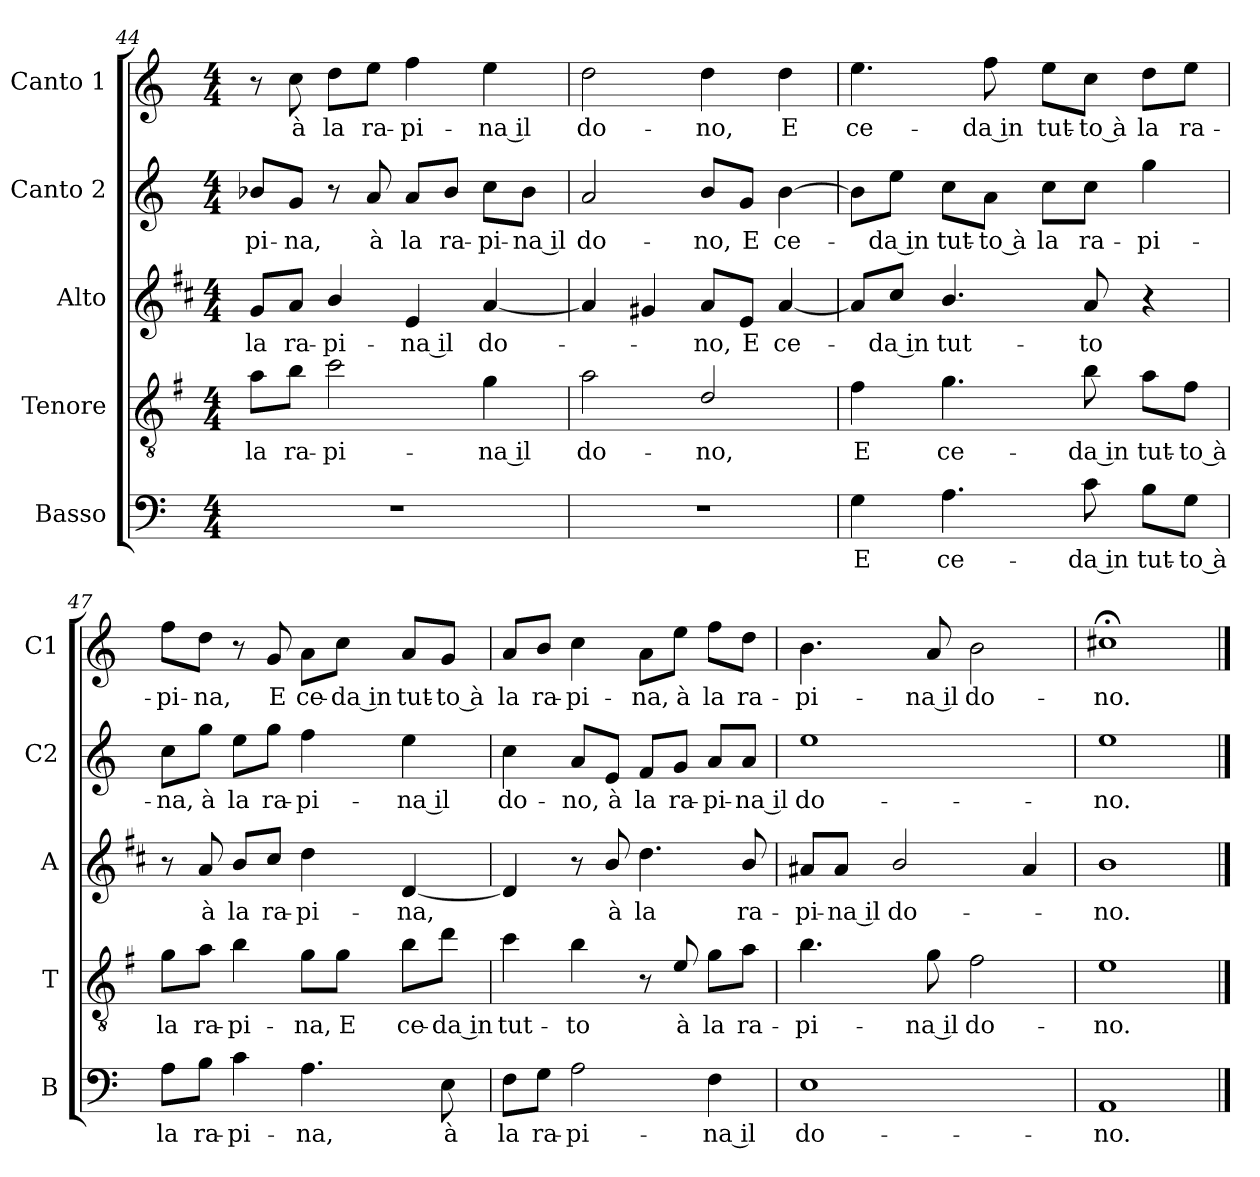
**kern	**text	**kern	**text	**kern	**text	**kern	**text	**kern	**text
*part5	*part5	*part4	*part4	*part3	*part3	*part2	*part2	*part1	*part1
*staff5	*staff5	*staff4	*staff4	*staff3	*staff3	*staff2	*staff2	*staff1	*staff1
*I"Basso	*	*I"Tenore	*	*I"Alto	*	*I"Canto 2	*	*I"Canto 1	*
*I'B	*	*I'T	*	*I'A	*	*I'C2	*	*I'C1	*
*clefF4	*	*clefGv2	*	*clefG2	*	*clefG2	*	*clefG2	*
*	*	*ITrd4c7	*	*ITrd1c2	*	*	*	*	*
*k[]	*	*k[]	*	*k[]	*	*k[]	*	*k[]	*
*C:	*	*C:	*	*C:	*	*C:	*	*C:	*
*M4/4	*	*M4/4	*	*M4/4	*	*M4/4	*	*M4/4	*
=44	=44	=44	=44	=44	=44	=44	=44	=44	=44
!	!	!	!LO:LY:b	!	!LO:LY:b	!	!LO:LY:b	!	!
1r	.	8d\L	la	8f/L	la	8b-X/L	-pi-	8r	.
!	!	!	!LO:LY:b	!	!LO:LY:b	!	!LO:LY:b	!	!LO:LY:b
.	.	8e\J	ra-	8g/J	ra-	8g/J	-na,	8cc\	à
!	!	!	!LO:LY:b	!	!LO:LY:b	!	!	!	!LO:LY:b
.	.	2f\	-pi-	4a/	-pi-	8r	.	8dd\L	la
!	!	!	!	!	!	!	!LO:LY:b	!	!LO:LY:b
.	.	.	.	.	.	8a/	à	8ee\J	ra-
!	!	!	!	!	!LO:LY:b	!	!LO:LY:b	!	!LO:LY:b
.	.	.	.	4d/	-na il	8a/L	la	4ff\	-pi-
!	!	!	!	!	!	!	!LO:LY:b	!	!
.	.	.	.	.	.	8b-/J	ra-	.	.
!	!	!	!LO:LY:b	!	!LO:LY:b	!	!LO:LY:b	!	!LO:LY:b
.	.	4c\	-na il	[4g/	do-	8cc\L	-pi-	4ee\	-na il
!	!	!	!	!	!	!	!LO:LY:b	!	!
.	.	.	.	.	.	8b-\J	-na il	.	.
=45	=45	=45	=45	=45	=45	=45	=45	=45	=45
!	!	!	!LO:LY:b	!	!	!	!LO:LY:b	!	!LO:LY:b
1r	.	2d\	do-	4g/]	.	2a/	do-	2dd\	do-
.	.	.	.	4f#X/	.	.	.	.	.
!	!	!	!LO:LY:b	!	!LO:LY:b	!	!LO:LY:b	!	!LO:LY:b
.	.	2G/	-no,	8g/L	-no,	8b/L	-no,	4dd\	-no,
!	!	!	!	!	!LO:LY:b	!	!LO:LY:b	!	!
.	.	.	.	8d/J	E	8g/J	E	.	.
!	!	!	!	!	!LO:LY:b	!	!LO:LY:b	!	!LO:LY:b
.	.	.	.	[4g/	ce-	[4b\	ce-	4dd\	E
=46	=46	=46	=46	=46	=46	=46	=46	=46	=46
!	!LO:LY:b	!	!LO:LY:b	!	!	!	!	!	!LO:LY:b
4G\	E	4B\	E	8g/L]	.	8b\L]	.	4.ee\	ce-
!	!	!	!	!	!LO:LY:b	!	!LO:LY:b	!	!
.	.	.	.	8b/J	-da in	8ee\J	-da in	.	.
!	!LO:LY:b	!	!LO:LY:b	!	!LO:LY:b	!	!LO:LY:b	!	!
4.A\	ce-	4.c\	ce-	4.a/	tut-	8cc\L	tut-	.	.
!	!	!	!	!	!	!	!LO:LY:b	!	!LO:LY:b
.	.	.	.	.	.	8a\J	-to à	8ff\	-da in
!	!	!	!	!	!	!	!LO:LY:b	!	!LO:LY:b
.	.	.	.	.	.	8cc\L	la	8ee\L	tut-
!	!LO:LY:b	!	!LO:LY:b	!	!LO:LY:b	!	!LO:LY:b	!	!LO:LY:b
8c\	-da in	8e\	-da in	8g/	-to	8cc\J	ra-	8cc\J	-to à
!	!LO:LY:b	!	!LO:LY:b	!	!	!	!LO:LY:b	!	!LO:LY:b
8B\L	tut-	8d\L	tut-	4r	.	4gg\	-pi-	8dd\L	la
!	!LO:LY:b	!	!LO:LY:b	!	!	!	!	!	!LO:LY:b
8G\J	-to à	8B\J	-to à	.	.	.	.	8ee\J	ra-
!!LO:LB:g=z
=47	=47	=47	=47	=47	=47	=47	=47	=47	=47
!	!LO:LY:b	!	!LO:LY:b	!	!	!	!LO:LY:b	!	!LO:LY:b
8A\L	la	8c\L	la	8r	.	8cc\L	-na,	8ff\L	-pi-
!	!LO:LY:b	!	!LO:LY:b	!	!LO:LY:b	!	!LO:LY:b	!	!LO:LY:b
8B\J	ra-	8d\J	ra-	8g/	à	8gg\J	à	8dd\J	-na,
!	!LO:LY:b	!	!LO:LY:b	!	!LO:LY:b	!	!LO:LY:b	!	!
4c\	-pi-	4e\	-pi-	8a/L	la	8ee\L	la	8r	.
!	!	!	!	!	!LO:LY:b	!	!LO:LY:b	!	!LO:LY:b
.	.	.	.	8b/J	ra-	8gg\J	ra-	8g/	E
!	!LO:LY:b	!	!LO:LY:b	!	!LO:LY:b	!	!LO:LY:b	!	!LO:LY:b
4.A\	-na,	8c\L	-na,	4cc\	-pi-	4ff\	-pi-	8a\L	ce-
!	!	!	!LO:LY:b	!	!	!	!	!	!LO:LY:b
.	.	8c\J	E	.	.	.	.	8cc\J	-da in
!	!	!	!LO:LY:b	!	!LO:LY:b	!	!LO:LY:b	!	!LO:LY:b
.	.	8e\L	ce-	[4c/	-na,	4ee\	-na il	8a/L	tut-
!	!LO:LY:b	!	!LO:LY:b	!	!	!	!	!	!LO:LY:b
8E\	à	8g\J	-da in	.	.	.	.	8g/J	-to à
=48	=48	=48	=48	=48	=48	=48	=48	=48	=48
!	!LO:LY:b	!	!LO:LY:b	!	!	!	!LO:LY:b	!	!LO:LY:b
8F\L	la	4f\	tut-	4c/]	.	4cc\	do-	8a/L	la
!	!LO:LY:b	!	!	!	!	!	!	!	!LO:LY:b
8G\J	ra-	.	.	.	.	.	.	8b/J	ra-
!	!LO:LY:b	!	!LO:LY:b	!	!	!	!LO:LY:b	!	!LO:LY:b
2A\	-pi-	4e\	-to	8r	.	8a/L	-no,	4cc\	-pi-
!	!	!	!	!	!LO:LY:b	!	!LO:LY:b	!	!
.	.	.	.	8a/	à	8e/J	à	.	.
!	!	!	!	!	!LO:LY:b	!	!LO:LY:b	!	!LO:LY:b
.	.	8r	.	4.cc\	la	8f/L	la	8a\L	-na,
!	!	!	!LO:LY:b	!	!	!	!LO:LY:b	!	!LO:LY:b
.	.	8A/	à	.	.	8g/J	ra-	8ee\J	à
!	!LO:LY:b	!	!LO:LY:b	!	!	!	!LO:LY:b	!	!LO:LY:b
4F\	-na il	8c\L	la	.	.	8a/L	-pi-	8ff\L	la
!	!	!	!LO:LY:b	!	!LO:LY:b	!	!LO:LY:b	!	!LO:LY:b
.	.	8d\J	ra-	8a/	ra-	8a/J	-na il	8dd\J	ra-
=49	=49	=49	=49	=49	=49	=49	=49	=49	=49
!	!LO:LY:b	!	!LO:LY:b	!	!LO:LY:b	!	!LO:LY:b	!	!LO:LY:b
1E	do-	4.e\	-pi-	8g#X/L	-pi-	1ee	do-	4.b\	-pi-
!	!	!	!	!	!LO:LY:b	!	!	!	!
.	.	.	.	8g#/J	-na il	.	.	.	.
!	!	!	!	!	!LO:LY:b	!	!	!	!
.	.	.	.	2a/	do-	.	.	.	.
!	!	!	!LO:LY:b	!	!	!	!	!	!LO:LY:b
.	.	8c\	-na il	.	.	.	.	8a/	-na il
!	!	!	!LO:LY:b	!	!	!	!	!	!LO:LY:b
.	.	2B\	do-	.	.	.	.	2b\	do-
.	.	.	.	4g#/	.	.	.	.	.
=50	=50	=50	=50	=50	=50	=50	=50	=50	=50
!	!LO:LY:b	!	!LO:LY:b	!	!LO:LY:b	!	!LO:LY:b	!	!LO:LY:b
1AA	-no.	1A	-no.	1a	-no.	1ee	-no.	1cc#X;<	-no.
==	==	==	==	==	==	==	==	==	==
*-	*-	*-	*-	*-	*-	*-	*-	*-	*-
